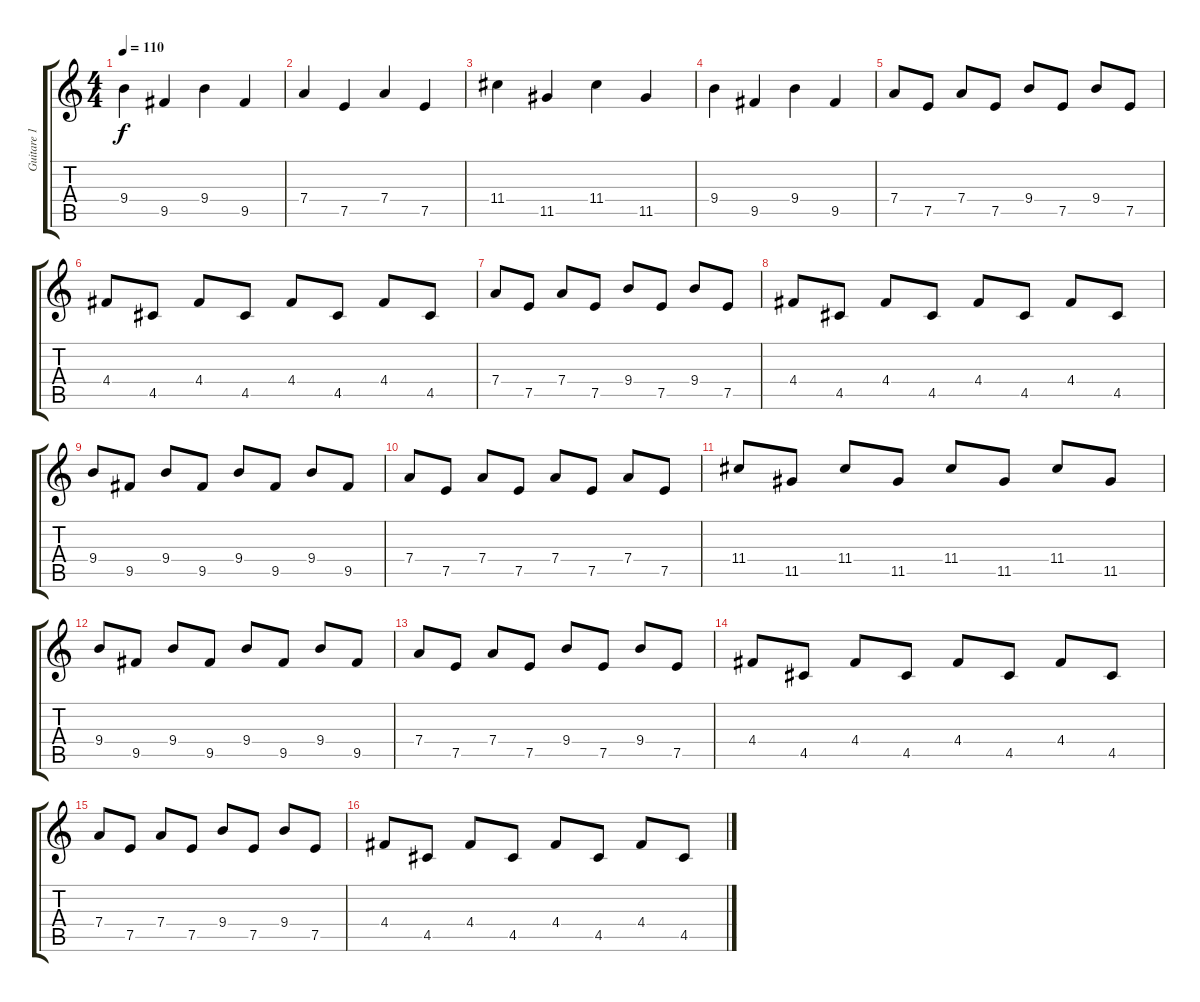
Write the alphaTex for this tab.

\track ("Guitare 1" "Guitare 1") {instrument electricguitarclean}
\staff {score tabs}
\tuning (E4 B3 G3 D3 A2 E2) {hide}
\ts (4 4)
\tempo 110
\clef g2
\ks c
9.4.4{dy f} 9.5.4 9.4.4 9.5.4 |
7.4.4 7.5.4 7.4.4 7.5.4 |
11.4.4 11.5.4 11.4.4 11.5.4 |
9.4.4 9.5.4 9.4.4 9.5.4 |
7.4.8 7.5.8 7.4.8 7.5.8 9.4.8 7.5.8 9.4.8 7.5.8 |
4.4.8 4.5.8 4.4.8 4.5.8 4.4.8 4.5.8 4.4.8 4.5.8 |
7.4.8 7.5.8 7.4.8 7.5.8 9.4.8 7.5.8 9.4.8 7.5.8 |
4.4.8 4.5.8 4.4.8 4.5.8 4.4.8 4.5.8 4.4.8 4.5.8 |
9.4.8 9.5.8 9.4.8 9.5.8 9.4.8 9.5.8 9.4.8 9.5.8 |
7.4.8 7.5.8 7.4.8 7.5.8 7.4.8 7.5.8 7.4.8 7.5.8 |
11.4.8 11.5.8 11.4.8 11.5.8 11.4.8 11.5.8 11.4.8 11.5.8 |
9.4.8 9.5.8 9.4.8 9.5.8 9.4.8 9.5.8 9.4.8 9.5.8 |
7.4.8 7.5.8 7.4.8 7.5.8 9.4.8 7.5.8 9.4.8 7.5.8 |
4.4.8 4.5.8 4.4.8 4.5.8 4.4.8 4.5.8 4.4.8 4.5.8 |
7.4.8 7.5.8 7.4.8 7.5.8 9.4.8 7.5.8 9.4.8 7.5.8 |
4.4.8 4.5.8 4.4.8 4.5.8 4.4.8 4.5.8 4.4.8 4.5.8
